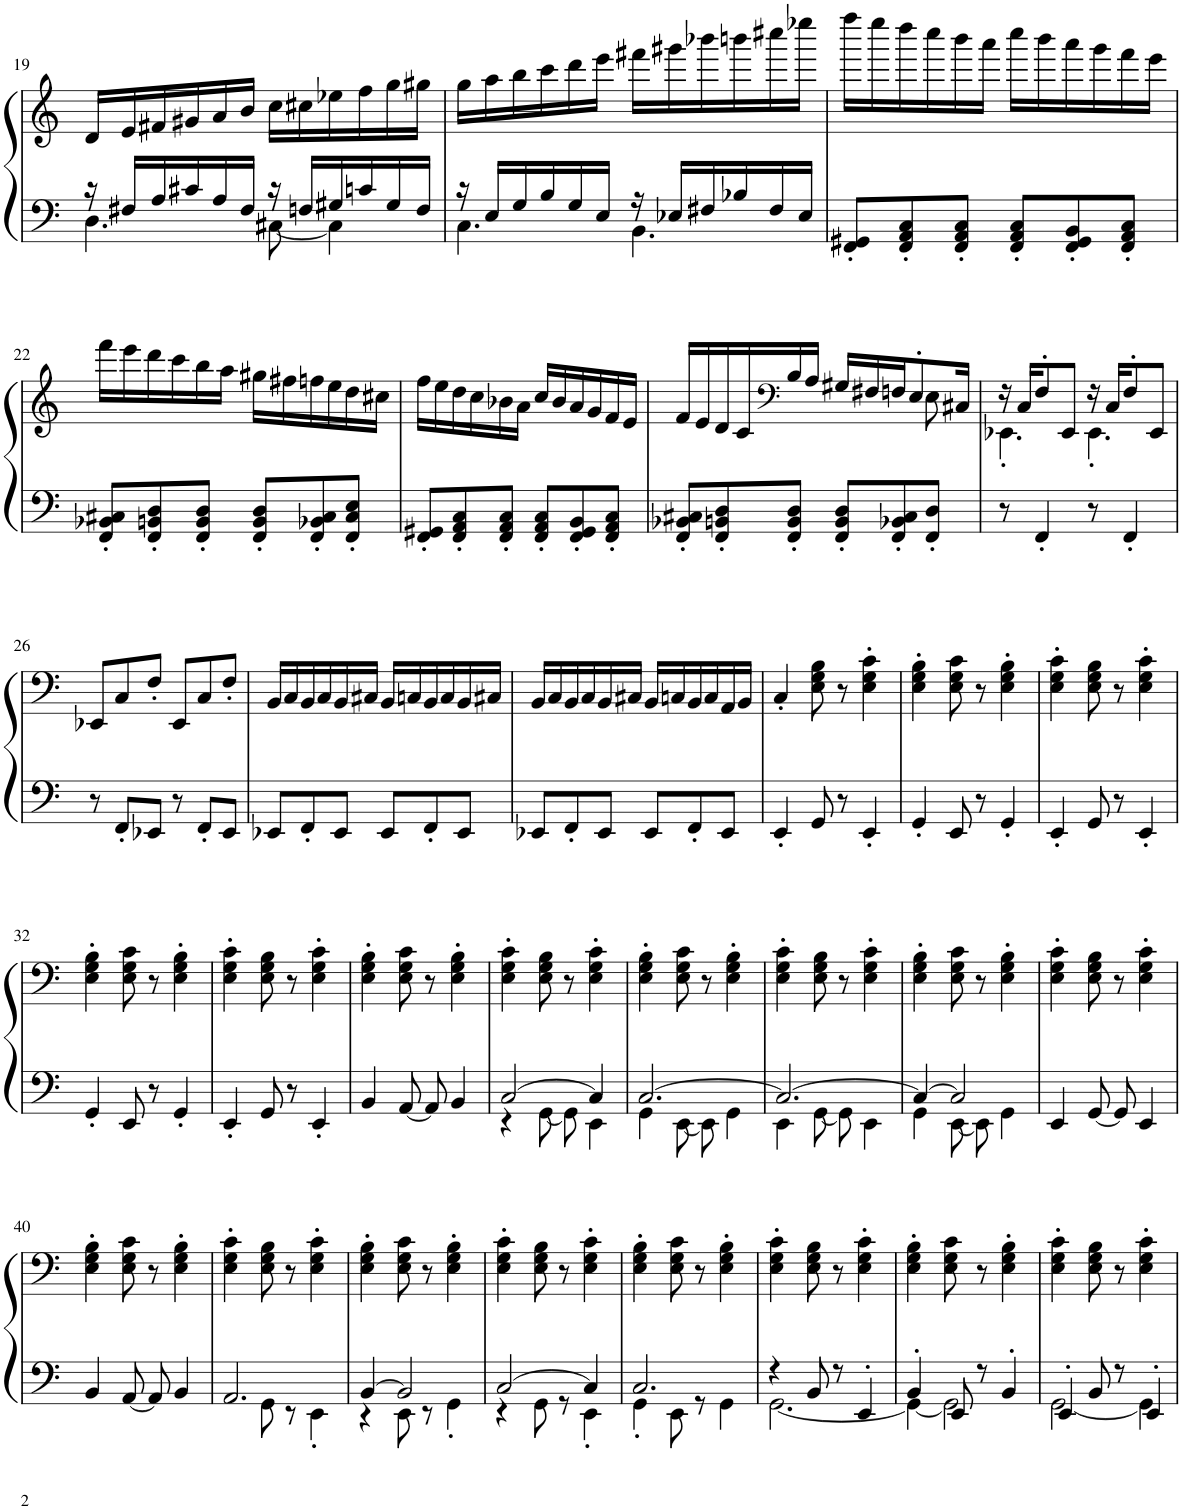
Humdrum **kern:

**kern	**kern
*part1	*part1
*staff2	*staff1
*I"Piano	*
*I'Pno.	*
!!LO:PB:g=z
*clefF4	*clefG2
*k[]	*k[]
*M6/8	*M6/8
=19	=19
*^	*
16r	4.D\	16d/LL
16F#X/LL	.	16e/
16A/	.	16f#X/
16c#X/	.	16g#X/
16A/	.	16a/
16F#/JJ	.	16b/JJ
16r	[8C#X\	16cc\LL
16Fn/LL	.	16cc#X\
16G#X/	4C#\]	16ee-X\
16cn/	.	16ff\
16G#/	.	16gg\
16F/JJ	.	16gg#X\JJ
=20	=20	=20
16r	4.C\	16gg\LL
16E/LL	.	16aa\
16G/	.	16bb\
16B/	.	16ccc\
16G/	.	16ddd\
16E/JJ	.	16eee\JJ
16r	4.BB\	16fff#X\LL
16E-X/LL	.	16ggg#X\
16F#X/	.	16bbb-X\
16B-X/	.	16bbbn\
16F#/	.	16cccc#X\
16E-/JJ	.	16eeee-X\JJ
*v	*v	*
=21	=21
8FF/' 8GG#X/'L	16ffff\LL
.	16eeee\
8FF/' 8AA/' 8C/'	16dddd\
.	16cccc\
8FF/' 8AA/' 8C/'J	16bbb\
.	16aaa\JJ
8FF/' 8AA/' 8C/'L	16cccc\LL
.	16bbb\
8FF/' 8GG#/' 8BB/'	16aaa\
.	16ggg\
8FF/' 8AA/' 8C/'J	16fff\
.	16eee\JJ
!!LO:LB:g=z
=22	=22
8FF/' 8BB-X/' 8C#X/'L	16fff\LL
.	16eee\
8FF/' 8BBn/' 8D/'	16ddd\
.	16ccc\
8FF/' 8BB/' 8D/'J	16bb\
.	16aa\JJ
8FF/' 8BB/' 8D/'L	16gg#X\LL
.	16ff#X\
8FF/' 8BB-X/' 8C#/'	16ffn\
.	16ee\
8FF/' 8C#/' 8E/'J	16dd\
.	16cc#X\JJ
=23	=23
8FF/' 8GG#X/'L	16ff\LL
.	16ee\
8FF/' 8AA/' 8C/'	16dd\
.	16cc\
8FF/' 8AA/' 8C/'J	16b-X\
.	16a\JJ
8FF/' 8AA/' 8C/'L	16cc/LL
.	16b-/
8FF/' 8GG#/' 8BB/'	16a/
.	16g/
8FF/' 8AA/' 8C/'J	16f/
.	16e/JJ
=24	=24
*	*^
8FF/' 8BB-X/' 8C#X/'L	16f/LL	8ryy
.	16e/	.
*	*v	*v
8FF/' 8BBn/' 8D/'	16d/
.	16c/
*	*clefF4
8FF/' 8BB/' 8D/'J	16B/
.	16A/JJ
8FF/' 8BB/' 8D/'L	16G#X/LL
.	16F#X/
8FF/' 8BB-X/' 8C#/'	16Fn/J
.	8E'/
*	*^
8FF/' 8D/'J	.	8E\
.	16C#X/Jk	.
=25	=25	=25
8r	16r	4.EE-X'\
.	16C/KL	.
4FF'/	8F'/	.
.	8EE-/J	.
8r	16r	4.EE-'\
.	16C/KL	.
4FF'/	8F'/	.
.	8EE-/J	.
*	*v	*v
!!LO:LB:g=z
=26	=26
8r	8EE-X/L
8FF'/L	8C/
8EE-X/J	8F'/J
8r	8EE-/L
8FF'/L	8C/
8EE-/J	8F'/J
=27	=27
8EE-X/L	16BB/LL
.	16C/
8FF'/	16BB/
.	16C/
8EE-/J	16BB/
.	16C#X/JJ
8EE-/L	16BB/LL
.	16Cn/
8FF'/	16BB/
.	16C/
8EE-/J	16BB/
.	16C#X/JJ
=28	=28
8EE-X/L	16BB/LL
.	16C/
8FF'/	16BB/
.	16C/
8EE-/J	16BB/
.	16C#X/JJ
8EE-/L	16BB/LL
.	16Cn/
8FF'/	16BB/
.	16C/
8EE-/J	16AA/
.	16BB/JJ
=29	=29
4EE'/	4C'/
8GG/	8E\ 8G\ 8B\
8r	8r
4EE'/	4E\' 4G\' 4c\'
=30	=30
4GG'/	4E\' 4G\' 4B\'
8EE/	8E\ 8G\ 8c\
8r	8r
4GG'/	4E\' 4G\' 4B\'
=31	=31
4EE'/	4E\' 4G\' 4c\'
8GG/	8E\ 8G\ 8B\
8r	8r
4EE'/	4E\' 4G\' 4c\'
!!LO:LB:g=z
=32	=32
4GG'/	4E\' 4G\' 4B\'
8EE/	8E\ 8G\ 8c\
8r	8r
4GG'/	4E\' 4G\' 4B\'
=33	=33
4EE'/	4E\' 4G\' 4c\'
8GG/	8E\ 8G\ 8B\
8r	8r
4EE'/	4E\' 4G\' 4c\'
=34	=34
4BB/	4E\' 4G\' 4B\'
[8AA/	8E\ 8G\ 8c\
8AA/]	8r
4BB/	4E\' 4G\' 4B\'
=35	=35
*^	*
[2C/	4r	4E\' 4G\' 4c\'
.	[8GG\	8E\ 8G\ 8B\
.	8GG\]	8r
4C/]	4EE\	4E\' 4G\' 4c\'
=36	=36	=36
[2.C/	4GG\	4E\' 4G\' 4B\'
.	[8EE\	8E\ 8G\ 8c\
.	8EE\]	8r
.	4GG\	4E\' 4G\' 4B\'
=37	=37	=37
2.C/_	4EE\	4E\' 4G\' 4c\'
.	[8GG\	8E\ 8G\ 8B\
.	8GG\]	8r
.	4EE\	4E\' 4G\' 4c\'
=38	=38	=38
4C/_	4GG\	4E\' 4G\' 4B\'
2C/]	[8EE\	8E\ 8G\ 8c\
.	8EE\]	8r
.	4GG\	4E\' 4G\' 4B\'
*v	*v	*
=39	=39
4EE/	4E\' 4G\' 4c\'
[8GG/	8E\ 8G\ 8B\
8GG/]	8r
4EE/	4E\' 4G\' 4c\'
!!LO:LB:g=z
=40	=40
4BB/	4E\' 4G\' 4B\'
[8AA/	8E\ 8G\ 8c\
8AA/]	8r
4BB/	4E\' 4G\' 4B\'
=41	=41
*^	*
2.AA/	4ryy	4E\' 4G\' 4c\'
.	8GG\	8E\ 8G\ 8B\
.	8r	8r
.	4EE'\	4E\' 4G\' 4c\'
=42	=42	=42
[4BB/	4r	4E\' 4G\' 4B\'
2BB/]	8EE\	8E\ 8G\ 8c\
.	8r	8r
.	4GG'\	4E\' 4G\' 4B\'
=43	=43	=43
[2C/	4r	4E\' 4G\' 4c\'
.	8GG\	8E\ 8G\ 8B\
.	8r	8r
4C/]	4EE'\	4E\' 4G\' 4c\'
=44	=44	=44
2.C/	4GG'\	4E\' 4G\' 4B\'
.	8EE\	8E\ 8G\ 8c\
.	8r	8r
.	4GG\	4E\' 4G\' 4B\'
=45	=45	=45
4r	[2.GG\	4E\' 4G\' 4c\'
8BB/	.	8E\ 8G\ 8B\
8r	.	8r
4EE'/	.	4E\' 4G\' 4c\'
=46	=46	=46
4BB'/	4GG\_	4E\' 4G\' 4B\'
8EE/	2GG\]	8E\ 8G\ 8c\
8r	.	8r
4BB'/	.	4E\' 4G\' 4B\'
=47	=47	=47
4EE'/	[2GG\	4E\' 4G\' 4c\'
8BB/	.	8E\ 8G\ 8B\
8r	.	8r
4EE'/	4GG\]	4E\' 4G\' 4c\'
*v	*v	*
=	=
*-	*-
